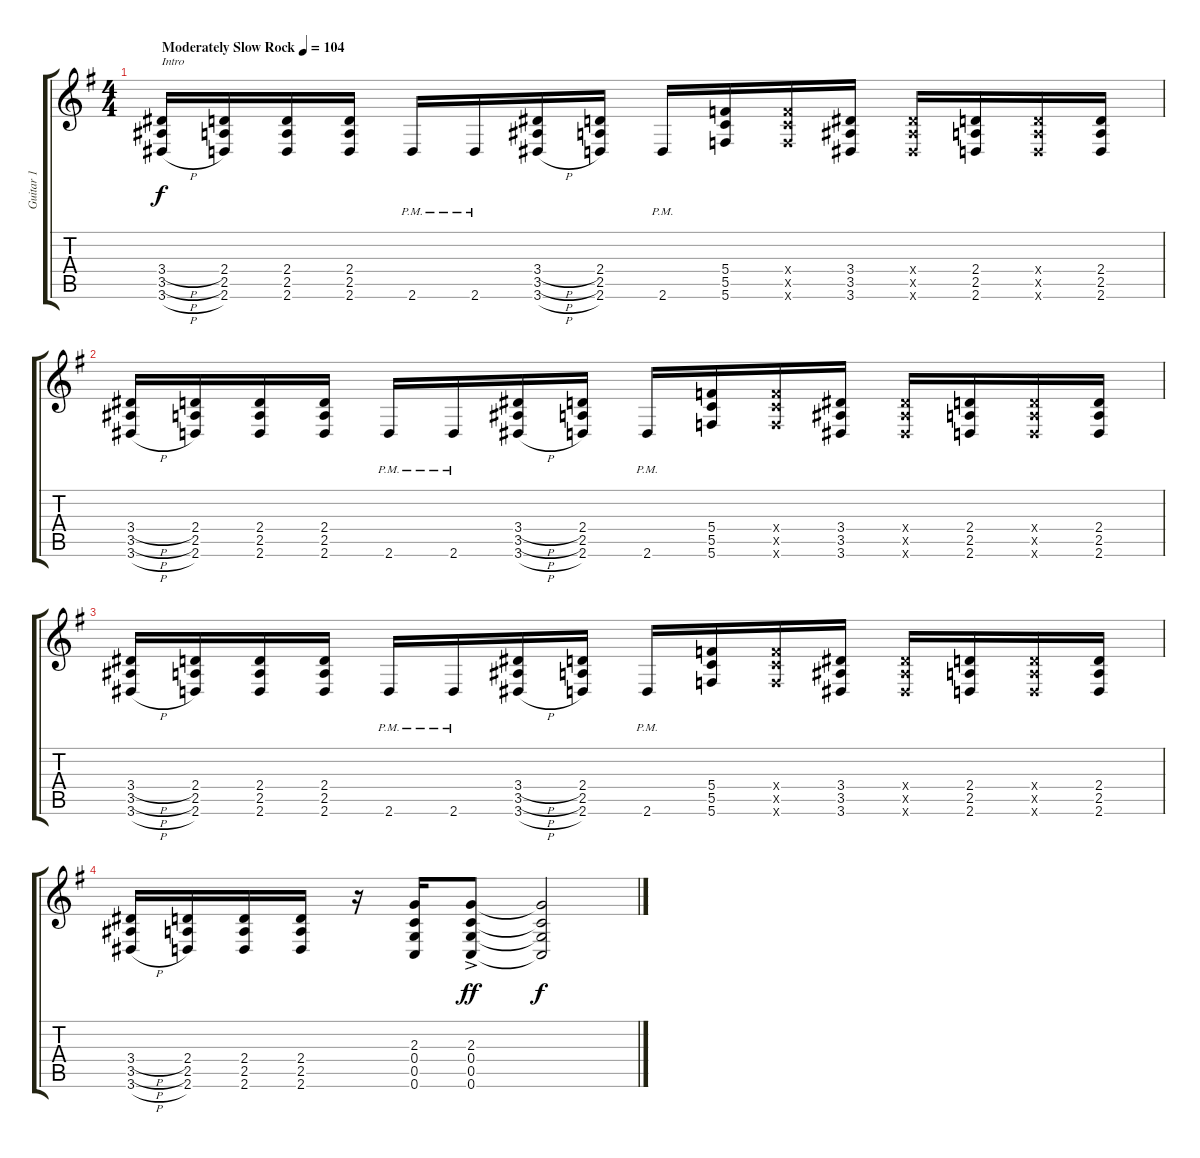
\track ("Guitar 1" "Guitar 1") {instrument distortionguitar}
\staff {score tabs}
\tuning (D4 A3 F3 C3 G2 C2) {hide}
\ts (4 4)
\tempo (104 "Moderately Slow Rock")
\clef g2
\ks g
(3.4{h} 3.5{h} 3.6{h}).16{txt "Intro" dy f instrument distortionguitar} (2.4 2.5 2.6).16 (2.4 2.5 2.6).16 (2.4 2.5 2.6).16 2.6{pm}.16 2.6{pm}.16 (3.4{h} 3.5{h} 3.6{h}).16 (2.4 2.5 2.6).16 2.6{pm}.16 (5.4 5.5 5.6).16 (5.4{x} 5.5{x} 5.6{x}).16 (3.4 3.5 3.6).16 (3.4{x} 3.5{x} 3.6{x}).16 (2.4 2.5 2.6).16 (2.4{x} 2.5{x} 2.6{x}).16 (2.4 2.5 2.6).16 |
(3.4{h} 3.5{h} 3.6{h}).16 (2.4 2.5 2.6).16 (2.4 2.5 2.6).16 (2.4 2.5 2.6).16 2.6{pm}.16 2.6{pm}.16 (3.4{h} 3.5{h} 3.6{h}).16 (2.4 2.5 2.6).16 2.6{pm}.16 (5.4 5.5 5.6).16 (5.4{x} 5.5{x} 5.6{x}).16 (3.4 3.5 3.6).16 (3.4{x} 3.5{x} 3.6{x}).16 (2.4 2.5 2.6).16 (2.4{x} 2.5{x} 2.6{x}).16 (2.4 2.5 2.6).16 |
(3.4{h} 3.5{h} 3.6{h}).16 (2.4 2.5 2.6).16 (2.4 2.5 2.6).16 (2.4 2.5 2.6).16 2.6{pm}.16 2.6{pm}.16 (3.4{h} 3.5{h} 3.6{h}).16 (2.4 2.5 2.6).16 2.6{pm}.16 (5.4 5.5 5.6).16 (5.4{x} 5.5{x} 5.6{x}).16 (3.4 3.5 3.6).16 (3.4{x} 3.5{x} 3.6{x}).16 (2.4 2.5 2.6).16 (2.4{x} 2.5{x} 2.6{x}).16 (2.4 2.5 2.6).16 |
(3.4{h} 3.5{h} 3.6{h}).16 (2.4 2.5 2.6).16 (2.4 2.5 2.6).16 (2.4 2.5 2.6).16 r.16 (2.3 0.4 0.5 0.6).16 (2.3{ac} 0.4{ac} 0.5{ac} 0.6{ac}).8{dy ff} (2.3{t} 0.4{t} 0.5{t} 0.6{t}).2{dy f}
